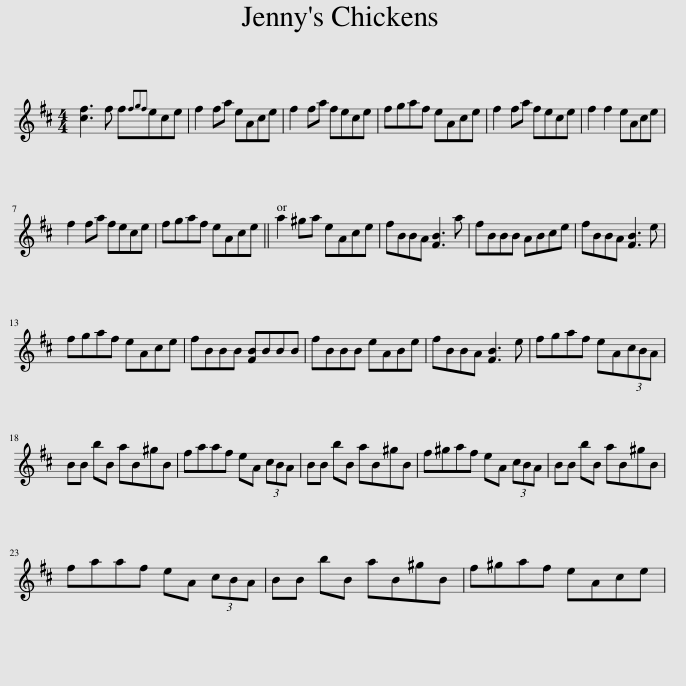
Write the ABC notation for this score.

X:1
L:1/8
M:4/4
I:linebreak $
K:Bmin
V:1 treble
V:1
 [cf]3 f f{fgf}ece | f2 fa eAce | f2 fa fece | fgaf eAce | f2 fa fece | %5
 f2 f2 eAce |$ f2 fa fece | fgaf eAce || a2 ^ga eAce | fBBA [FB]3 a | %10
 fBBB ABce | fBBA [FB]3 e |$ fgaf eAce | fBBB [FB]BBB | fBBB eABe | %15
 fBBA [FB]3 e | fgaf eA(3cBA |$ BB bB aB^gB | faaf eA (3cBA | BB bB aB^gB | %20
 f^gaf eA (3cBA | BB bB aB^gB |$ faaf eA (3cBA | BB bB aB^gB | f^gaf eAce | %25
